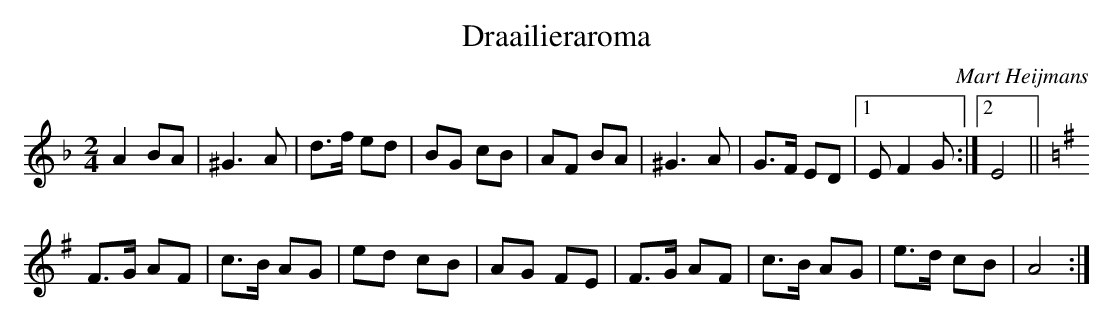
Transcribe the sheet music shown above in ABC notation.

X:1
T:Draailieraroma
C:Mart Heijmans
L:1/8
M:2/4
K:Dm
A2 BA | ^G3A | d3/2f/2 ed | BG cB |\
AF BA | ^G3A | G3/2F/2 ED |1 EF2G :|2 E4 ||
K:G
F3/2G/2 AF | c3/2B/2 AG | ed cB | AG FE |\
F3/2G/2 AF | c3/2B/2 AG | e3/2d/2 cB | A4 :|
